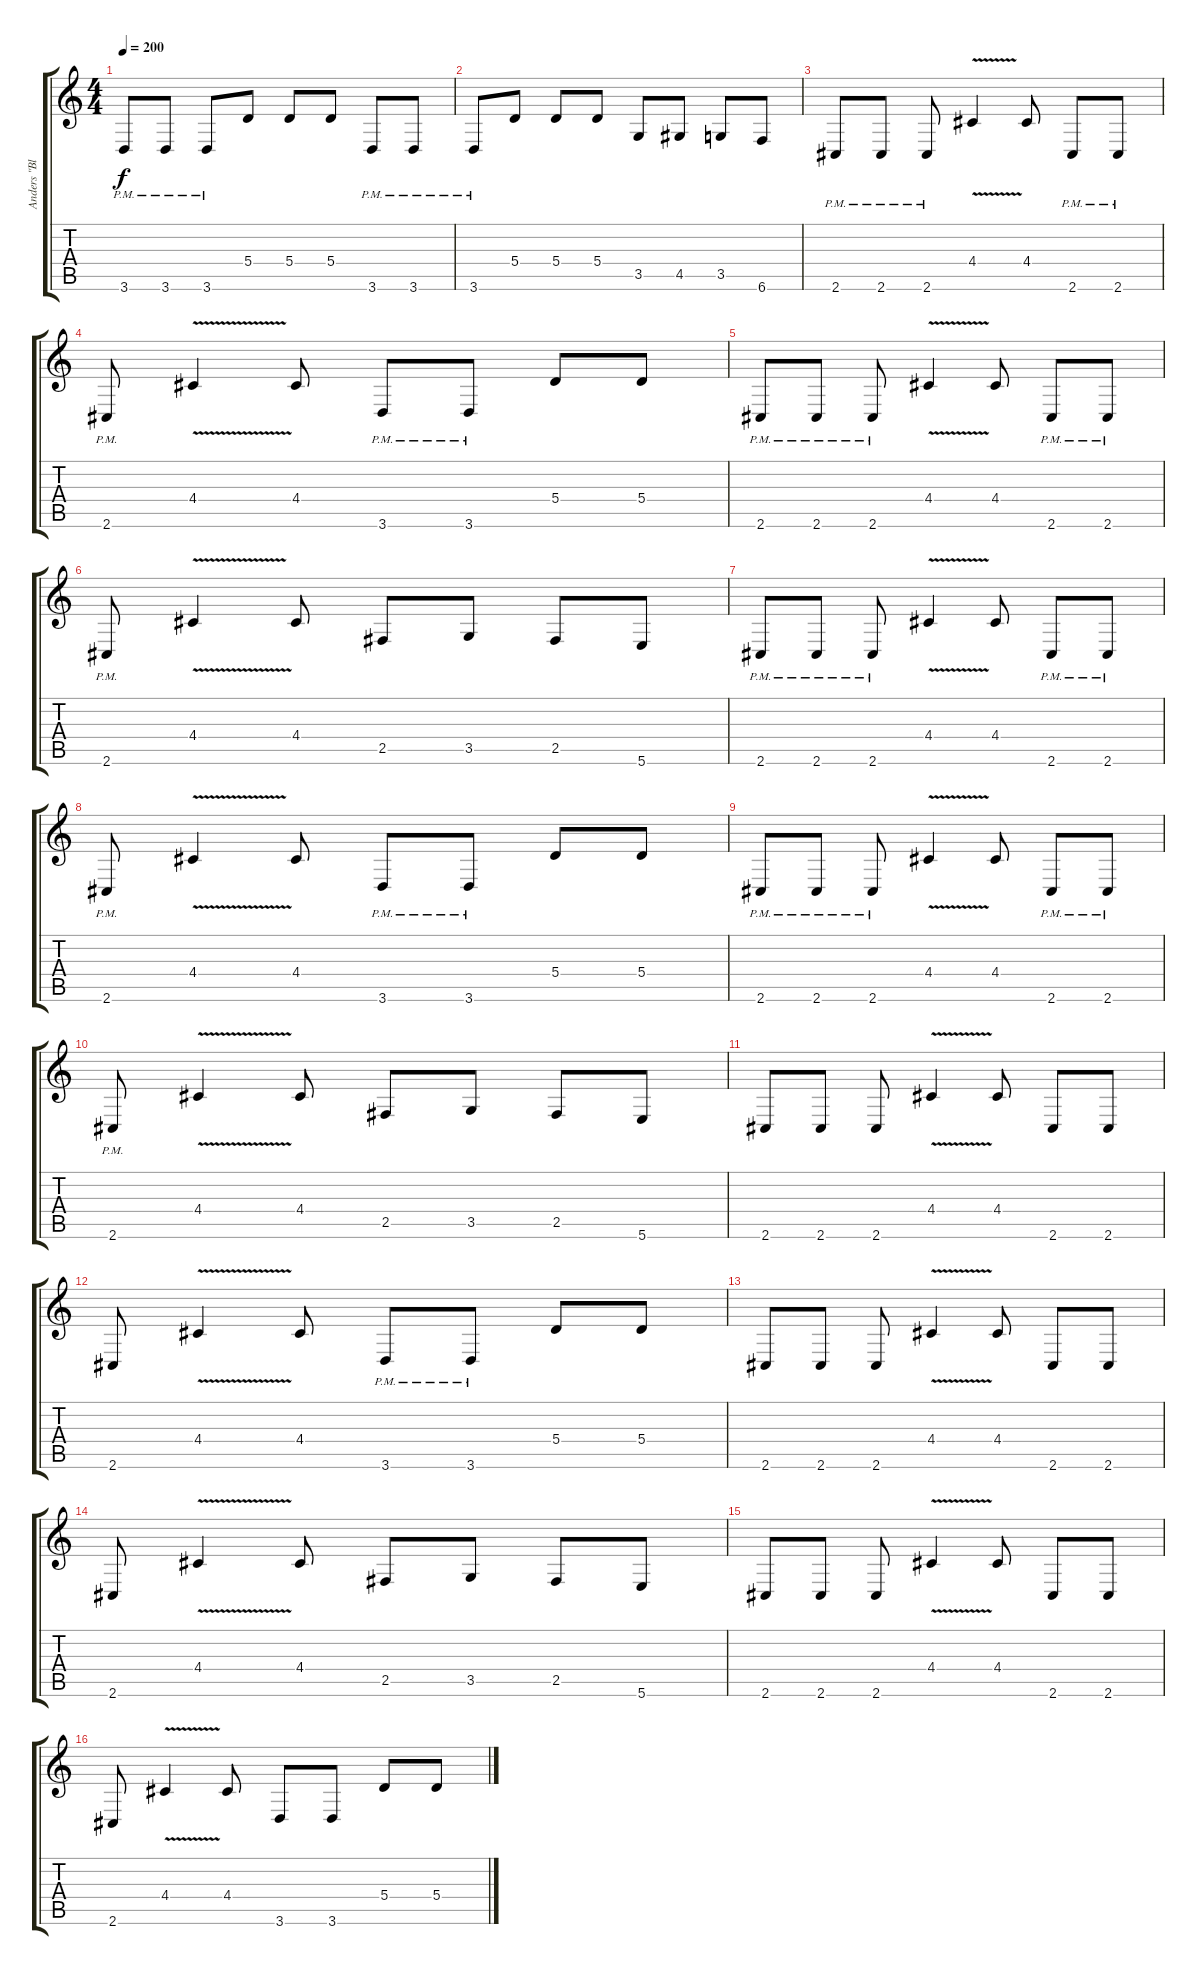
\track ("Anders \"Blakkheim\" Nyström" "Anders \"Bl") {instrument distortionguitar}
\staff {score tabs}
\tuning (B3 Gb3 D3 A2 E2 B1) {hide}
\ts (4 4)
\tempo 200
\clef g2
\ks c
3.6{pm}.8{dy f} 3.6{pm}.8 3.6{pm}.8 5.4.8 5.4.8 5.4.8 3.6{pm}.8 3.6{pm}.8 |
3.6{pm}.8 5.4.8 5.4.8 5.4.8 3.5.8 4.5.8 3.5.8 6.6.8 |
2.6{pm}.8 2.6{pm}.8 2.6{pm}.8 4.4{v}.4 4.4.8 2.6{pm}.8 2.6{pm}.8 |
2.6{pm}.8 4.4{v}.4 4.4.8 3.6{pm}.8 3.6{pm}.8 5.4.8 5.4.8 |
2.6{pm}.8 2.6{pm}.8 2.6{pm}.8 4.4{v}.4 4.4.8 2.6{pm}.8 2.6{pm}.8 |
2.6{pm}.8 4.4{v}.4 4.4.8 2.5.8 3.5.8 2.5.8 5.6.8 |
2.6{pm}.8 2.6{pm}.8 2.6{pm}.8 4.4{v}.4 4.4.8 2.6{pm}.8 2.6{pm}.8 |
2.6{pm}.8 4.4{v}.4 4.4.8 3.6{pm}.8 3.6{pm}.8 5.4.8 5.4.8 |
2.6{pm}.8 2.6{pm}.8 2.6{pm}.8 4.4{v}.4 4.4.8 2.6{pm}.8 2.6{pm}.8 |
2.6{pm}.8 4.4{v}.4 4.4.8 2.5.8 3.5.8 2.5.8 5.6.8 |
2.6.8 2.6.8 2.6.8 4.4{v}.4 4.4.8 2.6.8 2.6.8 |
2.6.8 4.4{v}.4 4.4.8 3.6{pm}.8 3.6{pm}.8 5.4.8 5.4.8 |
2.6.8 2.6.8 2.6.8 4.4{v}.4 4.4.8 2.6.8 2.6.8 |
2.6.8 4.4{v}.4 4.4.8 2.5.8 3.5.8 2.5.8 5.6.8 |
2.6.8 2.6.8 2.6.8 4.4{v}.4 4.4.8 2.6.8 2.6.8 |
2.6.8 4.4{v}.4 4.4.8 3.6.8 3.6.8 5.4.8 5.4.8
